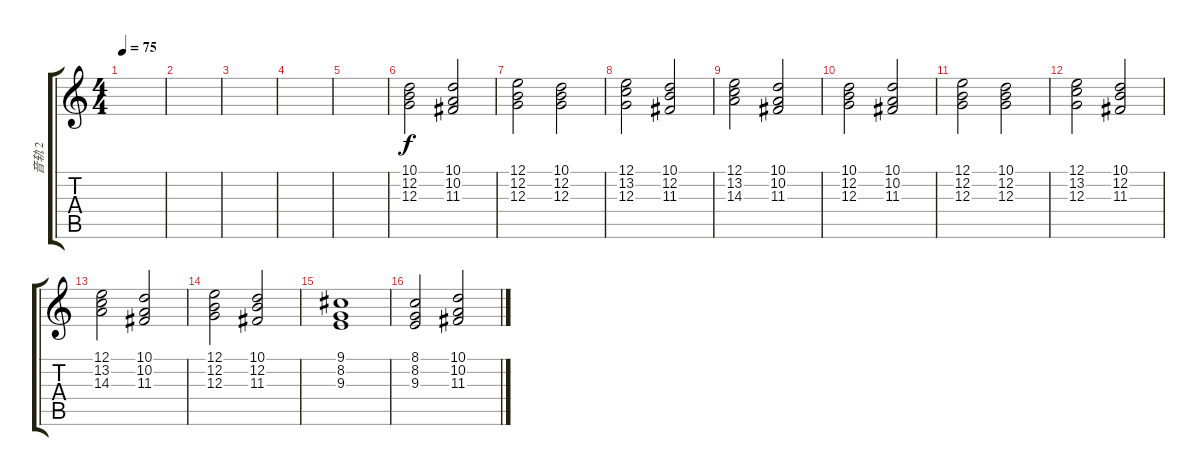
\track ("音轨 2" "音轨 2") {instrument synthstrings1}
\staff {score tabs}
\tuning (E4 B3 G3 D3 A2 E2) {hide}
\ts (4 4)
\tempo 75
\clef g2
\ks c
|
|
|
|
|
(10.1 12.2 12.3).2 (10.1 10.2 11.3).2 |
(12.1 12.2 12.3).2 (10.1 12.2 12.3).2 |
(12.1 13.2 12.3).2 (10.1 12.2 11.3).2 |
(12.1 13.2 14.3).2 (10.1 10.2 11.3).2 |
(10.1 12.2 12.3).2 (10.1 10.2 11.3).2 |
(12.1 12.2 12.3).2 (10.1 12.2 12.3).2 |
(12.1 13.2 12.3).2 (10.1 12.2 11.3).2 |
(12.1 13.2 14.3).2 (10.1 10.2 11.3).2 |
(12.1 12.2 12.3).2 (10.1 12.2 11.3).2 |
(9.1 8.2 9.3).1 |
(8.1 8.2 9.3).2 (10.1 10.2 11.3).2
